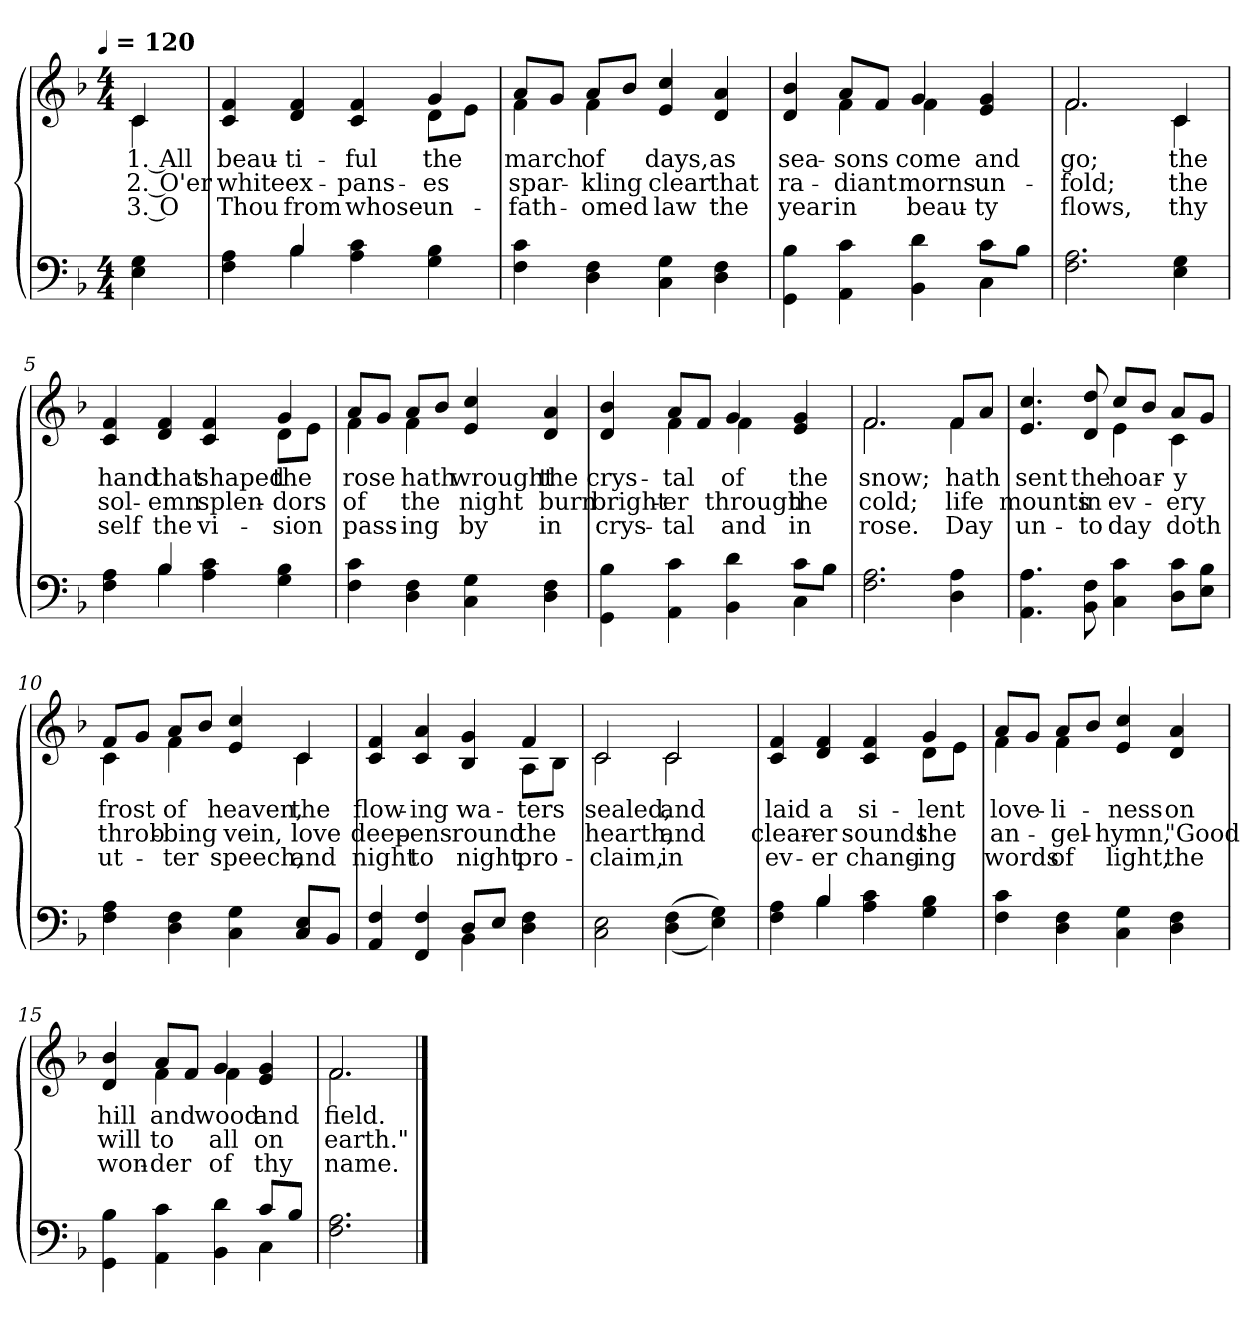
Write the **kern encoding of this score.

**kern	**kern	**text	**text	**text
*part1	*part1	*part1	*part1	*part1
*staff2	*staff1	*staff1	*staff1	*staff1
*clefF4	*clefG2	*	*	*
*k[b-]	*k[b-]	*	*	*
!!LO:TX:omd:t=[quarter] = 120
*M4/4	*M4/4	*	*	*
*MM120	*MM120	*	*	*
=	=	=	=	=
*	*^	*	*	*
4E\ 4G\	4c/	4c\	1. All	2. O'er	3. O
=1	=1	=1	=1	=1	=1
*^	*	*	*	*	*
4F\ 4A\	4ryy	4c/ 4f/	2ryy	beau-	white	Thou
4B-\	4B-/	4d/ 4f/	.	-ti-	ex-	from
4A\ 4c\	2ryy	4c/ 4f/	4ryy	-ful	-pans-	whose
4G\ 4B-\	.	4g/	8dL	the	-es	un-
.	.	.	8eJ	.	.	.
*v	*v	*	*	*	*	*
=2	=2	=2	=2	=2	=2
4F\ 4c\	8aL	4f\	march	spar-	-fath-
.	8gJ	.	.	.	.
4D\ 4F\	8aL	4f\	of	-kling	-omed
.	8b-J	.	.	.	.
4C\ 4G\	4e/ 4cc/	2ryy	days,	clear	law
4D\ 4F\	4d/ 4a/	.	as	that	the
!!LO:LB:g=z	!!
=3	=3	=3	=3	=3	=3
*^	*	*	*	*	*
4GG\ 4B-\	2ryy	4d/ 4b-/	4ryy	sea-	ra-	year
4AA\ 4c\	.	8aL	4f\	-sons	-diant	in
.	.	8fJ	.	.	.	.
4BB-\ 4d\	4ryy	4g	4f\	come	morns	beau-
4C\	8cL	4e/ 4g/	4ryy	and	un-	-ty
.	8B-J	.	.	.	.	.
*v	*v	*	*	*	*	*
=4	=4	=4	=4	=4	=4
2.F\ 2.A\	2.f/	2.f\	go;	-fold;	flows,
4E\ 4G\	4c/	4c\	the	the	thy
=5	=5	=5	=5	=5	=5
*^	*	*	*	*	*
4F\ 4A\	4ryy	4c/ 4f/	2ryy	hand	sol-	self
4B-\	4B-/	4d/ 4f/	.	that	-emn	the
4A\ 4c\	2ryy	4c/ 4f/	4ryy	shaped	splen-	vi-
4G\ 4B-\	.	4g/	8dL	the	-dors	-sion
.	.	.	8eJ	.	.	.
*v	*v	*	*	*	*	*
!!LO:LB:g=z	!!
=6	=6	=6	=6	=6	=6
4F\ 4c\	8aL	4f\	rose	of	pass-
.	8gJ	.	.	.	.
4D\ 4F\	8aL	4f\	hath	the	-ing
.	8b-J	.	.	.	.
4C\ 4G\	4e/ 4cc/	2ryy	wrought	night	by
4D\ 4F\	4d/ 4a/	.	the	burn	in
=7	=7	=7	=7	=7	=7
*^	*	*	*	*	*
4GG\ 4B-\	2ryy	4d/ 4b-/	4ryy	crys-	bright-	crys-
4AA\ 4c\	.	8aL	4f\	-tal	-er	-tal
.	.	8fJ	.	.	.	.
4BB-\ 4d\	4ryy	4g	4f\	of	through	and
4C\	8cL	4e/ 4g/	4ryy	the	the	in
.	8B-J	.	.	.	.	.
*v	*v	*	*	*	*	*
=8	=8	=8	=8	=8	=8
2.F\ 2.A\	2.f/	2.f\	snow;	cold;	rose.
4D\ 4A\	8fL	4f\	hath	life	Day
.	8aJ	.	.	.	.
!!LO:PB:g=z	!!
=9	=9	=9	=9	=9	=9
4.AA\ 4.A\	4.e/ 4.cc/	2ryy	sent	mounts	un-
8BB-\ 8F\	8d/ 8dd/	.	the	in	-to
4C\ 4c\	8ccL	4e\	hoar-	ev-	day
.	8b-J	.	.	.	.
8D 8cL	8aL	4c\	-y	-ery	doth
8E 8B-J	8gJ	.	.	.	.
=10	=10	=10	=10	=10	=10
*^	*	*	*	*	*
4F\ 4A\	2ryy	8fL	4c\	frost	throb-	ut-
.	.	8gJ	.	.	.	.
4D\ 4F\	.	8aL	4f\	of	-bing	-ter
.	.	8b-J	.	.	.	.
4C\ 4G\	4ryy	4e/ 4cc/	4ryy	heaven,	vein,	speech,
8CL	4C/ 4E/	4c/	4c\	the	love	and
8BB-J	.	.	.	.	.	.
!!LO:LB:g=z	!!
=11	=11	=11	=11	=11	=11	=11
4AA/ 4F/	2ryy	4c/ 4f/	2ryy	flow-	deep-	night
4FF/ 4F/	.	4c/ 4a/	.	-ing	-ens	to
8DL	4BB-\	4B-/ 4g/	4ryy	wa-	round	night
8EJ	.	.	.	.	.	.
4D 4F	4ryy	4f/	8AL	-ters	the	pro-
.	.	.	8B-J	.	.	.
*v	*v	*	*	*	*	*
=12	=12	=12	=12	=12	=12
2C\ 2E\	2c/	2c\	sealed,	hearth,	-claim,
(<(>4D\ 4F\	2c/	2c\	and	and	in
4E\ 4G\))	.	.	.	.	.
=13	=13	=13	=13	=13	=13
*^	*	*	*	*	*
4F\ 4A\	4ryy	4c/ 4f/	2ryy	laid	clear-	ev-
4B-\	4B-/	4d/ 4f/	.	a	-er	-er
4A\ 4c\	2ryy	4c/ 4f/	4ryy	si-	sounds	chang-
4G\ 4B-\	.	4g/	8dL	-lent	the	-ing
.	.	.	8eJ	.	.	.
*v	*v	*	*	*	*	*
!!LO:LB:g=z	!!
=14	=14	=14	=14	=14	=14
4F\ 4c\	8aL	4f\	love-	an-	words
.	8gJ	.	.	.	.
4D\ 4F\	8aL	4f\	-li-	-gel-	of
.	8b-J	.	.	.	.
4C\ 4G\	4e/ 4cc/	2ryy	-ness	-hymn,	light,
4D\ 4F\	4d/ 4a/	.	on	"Good	the
=15	=15	=15	=15	=15	=15
*^	*	*	*	*	*
4GG\ 4B-\	2ryy	4d/ 4b-/	4ryy	hill	will	won-
4AA\ 4c\	.	8aL	4f\	and	to	-der
.	.	8fJ	.	.	.	.
4BB-\ 4d\	4ryy	4g	4f\	wood	all	of
8cL	4C\	4e/ 4g/	4ryy	and	on	thy
8B-J	.	.	.	.	.	.
*v	*v	*	*	*	*	*
=16	=16	=16	=16	=16	=16
2.F\ 2.A\	2.f/	2.f\	field.	earth."	name.
*	*v	*v	*	*	*
==	==	==	==	==
*-	*-	*-	*-	*-
